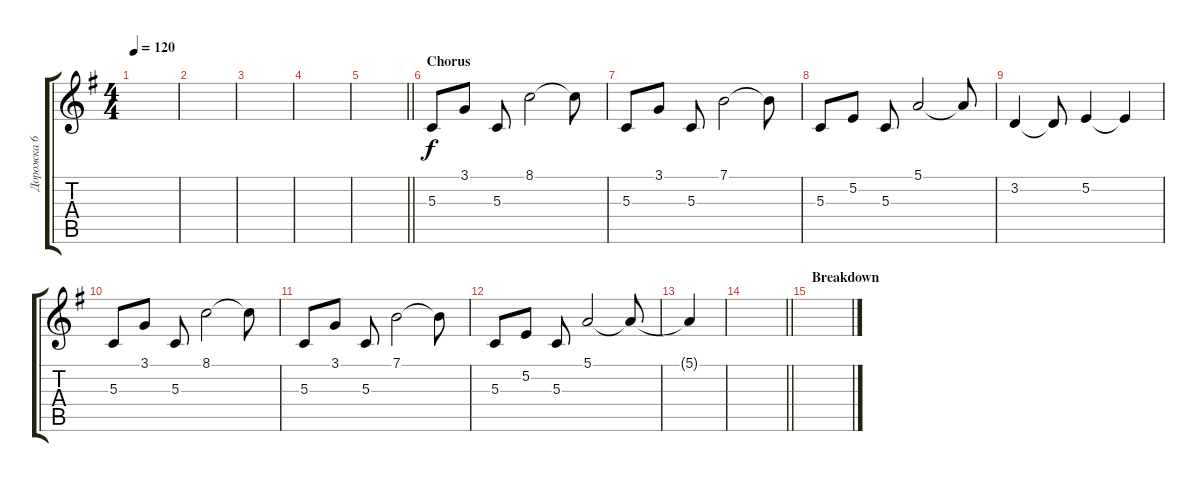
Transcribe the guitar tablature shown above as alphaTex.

\track ("Дорожка 6" "Дорожка 6") {instrument fx4atmosphere bank 1}
\staff {score tabs}
\tuning (E4 B3 G3 D3 A2 E2) {hide}
\ts (4 4)
\tempo 120
\clef g2
\ks g
|
|
|
|
\barLineRight lightlight
|
\section ("" "Chorus")
5.3.8{instrument lead2sawtooth} 3.1.8 5.3.8 8.1.2 8.1{t}.8 |
5.3.8 3.1.8 5.3.8 7.1.2 7.1{t}.8 |
5.3.8 5.2.8 5.3.8 5.1.2 5.1{t}.8 |
3.2.4 3.2{t}.8 5.2.4 5.2{t}.4 |
5.3.8 3.1.8 5.3.8 8.1.2 8.1{t}.8 |
5.3.8 3.1.8 5.3.8 7.1.2 7.1{t}.8 |
5.3.8 5.2.8 5.3.8 5.1.2 5.1{t}.8 |
5.1{t}.4 |
\barLineRight lightlight
|
\section ("" "Breakdown")
